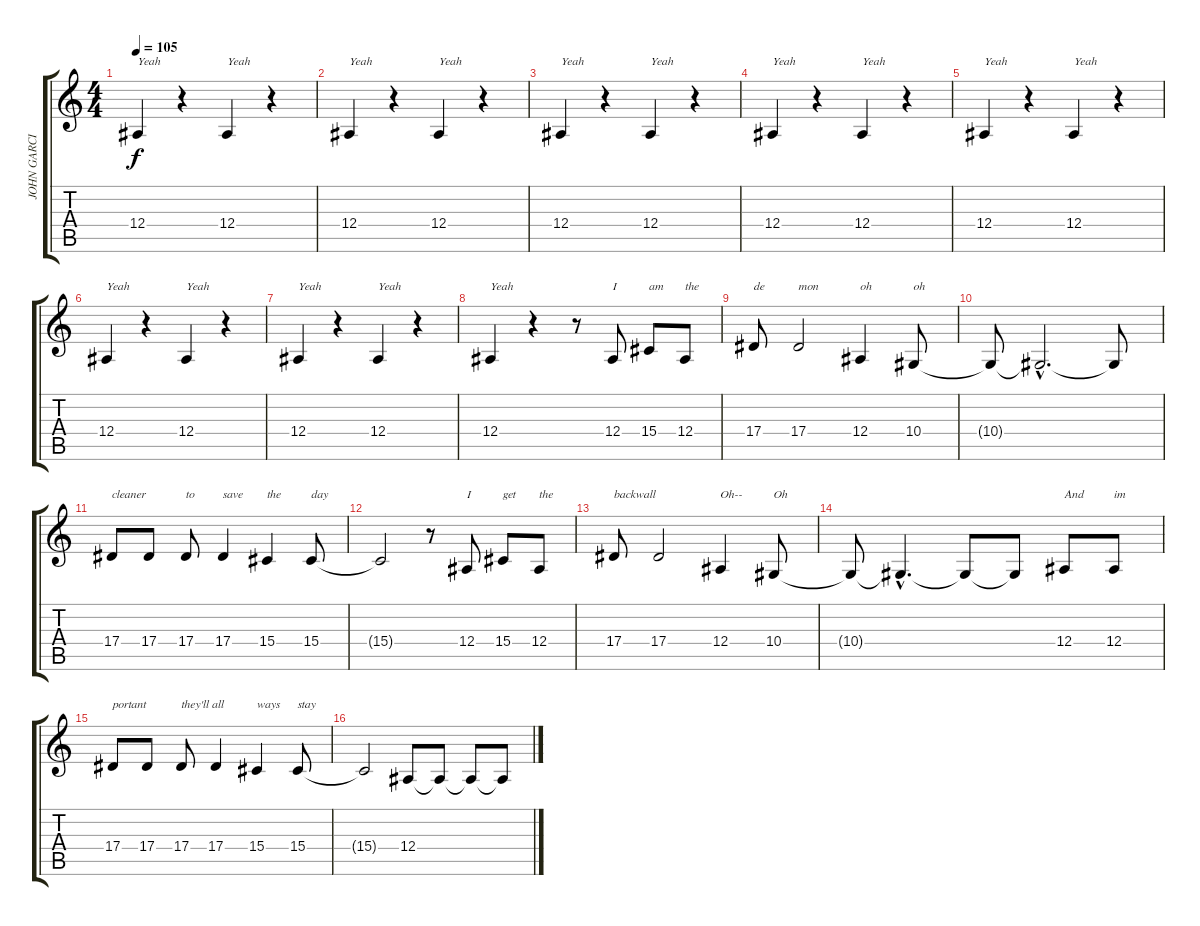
\track ("JOHN GARCIA - VOCALS" "JOHN GARCI") {instrument choiraahs}
\staff {score tabs}
\tuning (C4 G3 Eb3 Bb2 F2 C2) {hide}
\ts (4 4)
\tempo 105
\clef g2
\ks c
12.4.4{txt "Yeah" dy f} r.4 12.4.4{txt "Yeah"} r.4 |
12.4.4{txt "Yeah"} r.4 12.4.4{txt "Yeah"} r.4 |
12.4.4{txt "Yeah"} r.4 12.4.4{txt "Yeah"} r.4 |
12.4.4{txt "Yeah"} r.4 12.4.4{txt "Yeah"} r.4 |
12.4.4{txt "Yeah"} r.4 12.4.4{txt "Yeah"} r.4 |
12.4.4{txt "Yeah"} r.4 12.4.4{txt "Yeah"} r.4 |
12.4.4{txt "Yeah"} r.4 12.4.4{txt "Yeah"} r.4 |
12.4.4{txt "Yeah"} r.4 r.8 12.4.8{txt "I"} 15.4.8{txt "am"} 12.4.8{txt "the"} |
17.4.8{txt "de"} 17.4.2{txt "mon"} 12.4.4{txt "oh"} 10.4.8{txt "oh"} |
10.4{t}.8 10.4{hac t}.2{d} 10.4{t}.8 |
17.4.8{txt "cleaner"} 17.4.8 17.4.8{txt "to"} 17.4.4{txt "save"} 15.4.4{txt "the"} 15.4.8{txt "day"} |
15.4{t}.2 r.8 12.4.8{txt "I"} 15.4.8{txt "get"} 12.4.8{txt "the"} |
17.4.8{txt "backwall"} 17.4.2 12.4.4{txt "Oh--"} 10.4.8{txt "Oh"} |
10.4{t}.8 10.4{hac t}.4{d} 10.4{t}.8 10.4{t}.8 12.4.8{txt "And"} 12.4.8{txt "im"} |
17.4.8{txt "portant"} 17.4.8 17.4.8{txt "they'll all"} 17.4.4 15.4.4{txt "ways"} 15.4.8{txt "stay"} |
15.4{t}.2 12.4.8 12.4{t}.8 12.4{t}.8 12.4{t}.8
